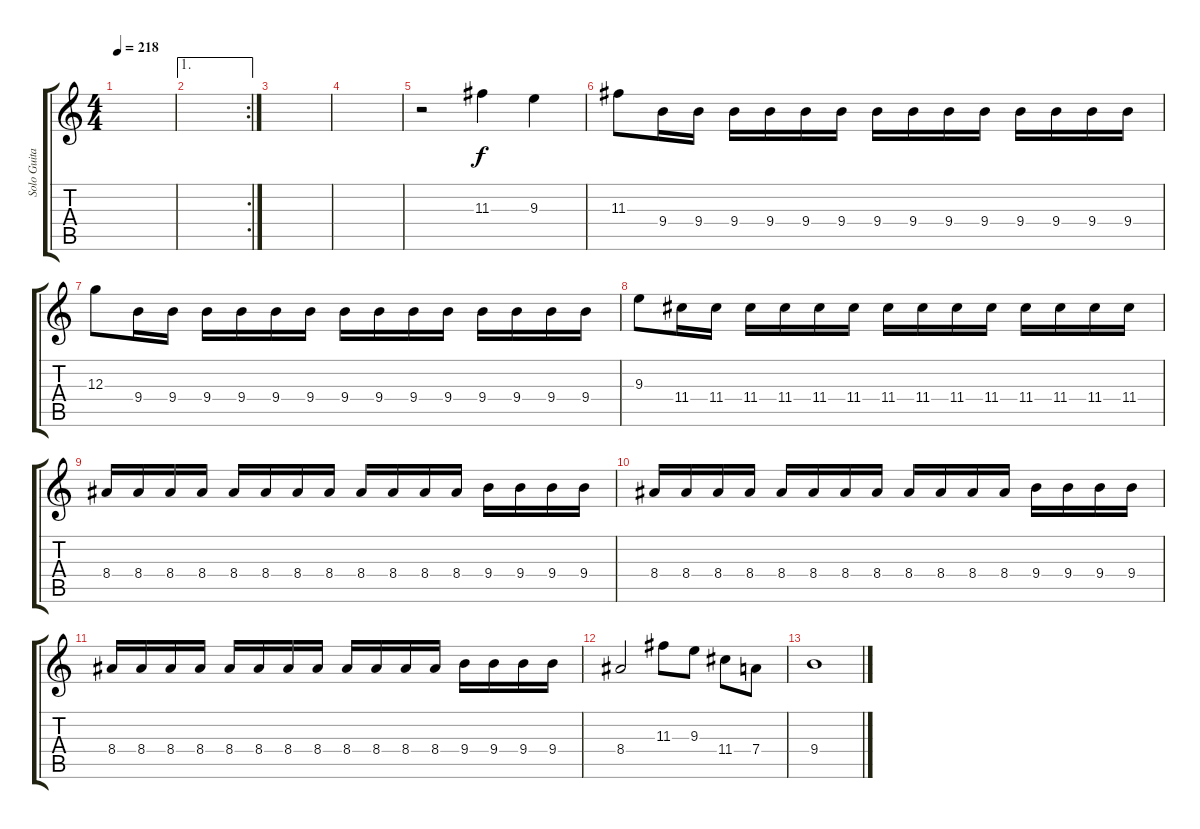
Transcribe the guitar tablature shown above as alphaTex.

\track ("Solo Guitar" "Solo Guita") {instrument distortionguitar}
\staff {score tabs}
\tuning (E4 B3 G3 D3 A2 E2) {hide}
\ts (4 4)
\tempo 218
\clef g2
\ks c
|
\ae 1
\rc 2
|
|
|
r.2 11.3.4 9.3.4 |
11.3.8 9.4.16 9.4.16 9.4.16 9.4.16 9.4.16 9.4.16 9.4.16 9.4.16 9.4.16 9.4.16 9.4.16 9.4.16 9.4.16 9.4.16 |
12.3.8 9.4.16 9.4.16 9.4.16 9.4.16 9.4.16 9.4.16 9.4.16 9.4.16 9.4.16 9.4.16 9.4.16 9.4.16 9.4.16 9.4.16 |
9.3.8 11.4.16 11.4.16 11.4.16 11.4.16 11.4.16 11.4.16 11.4.16 11.4.16 11.4.16 11.4.16 11.4.16 11.4.16 11.4.16 11.4.16 |
8.4.16 8.4.16 8.4.16 8.4.16 8.4.16 8.4.16 8.4.16 8.4.16 8.4.16 8.4.16 8.4.16 8.4.16 9.4.16 9.4.16 9.4.16 9.4.16 |
8.4.16 8.4.16 8.4.16 8.4.16 8.4.16 8.4.16 8.4.16 8.4.16 8.4.16 8.4.16 8.4.16 8.4.16 9.4.16 9.4.16 9.4.16 9.4.16 |
8.4.16 8.4.16 8.4.16 8.4.16 8.4.16 8.4.16 8.4.16 8.4.16 8.4.16 8.4.16 8.4.16 8.4.16 9.4.16 9.4.16 9.4.16 9.4.16 |
8.4.2 11.3.8 9.3.8 11.4.8 7.4.8 |
9.4.1
